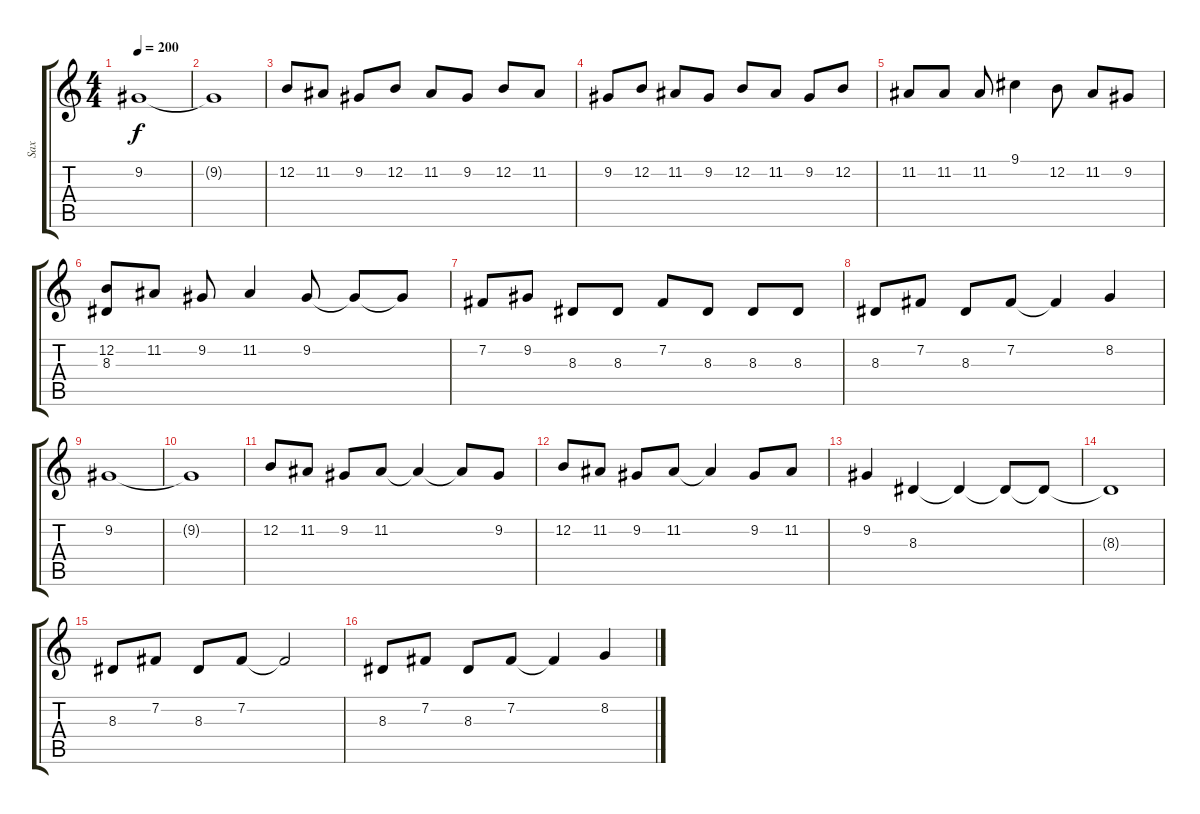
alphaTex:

\track ("Sax" "Sax") {instrument altosax}
\staff {score tabs}
\tuning (E4 B3 G3 D3 A2 E2) {hide}
\ts (4 4)
\tempo 200
\clef g2
\ks c
9.2.1{dy f} |
9.2{t}.1 |
12.2.8 11.2.8 9.2.8 12.2.8 11.2.8 9.2.8 12.2.8 11.2.8 |
9.2.8 12.2.8 11.2.8 9.2.8 12.2.8 11.2.8 9.2.8 12.2.8 |
11.2.8 11.2.8 11.2.8 9.1.4 12.2.8 11.2.8 9.2.8 |
(12.2 8.3).8 11.2.8 9.2.8 11.2.4 9.2.8 9.2{t}.8 9.2{t}.8 |
7.2.8 9.2.8 8.3.8 8.3.8 7.2.8 8.3.8 8.3.8 8.3.8 |
8.3.8 7.2.8 8.3.8 7.2.8 7.2{t}.4 8.2.4 |
9.2.1 |
9.2{t}.1 |
12.2.8 11.2.8 9.2.8 11.2.8 11.2{t}.4 11.2{t}.8 9.2.8 |
12.2.8 11.2.8 9.2.8 11.2.8 11.2{t}.4 9.2.8 11.2.8 |
9.2.4 8.3.4 8.3{t}.4 8.3{t}.8 8.3{t}.8 |
8.3{t}.1 |
8.3.8 7.2.8 8.3.8 7.2.8 7.2{t}.2 |
8.3.8 7.2.8 8.3.8 7.2.8 7.2{t}.4 8.2.4
